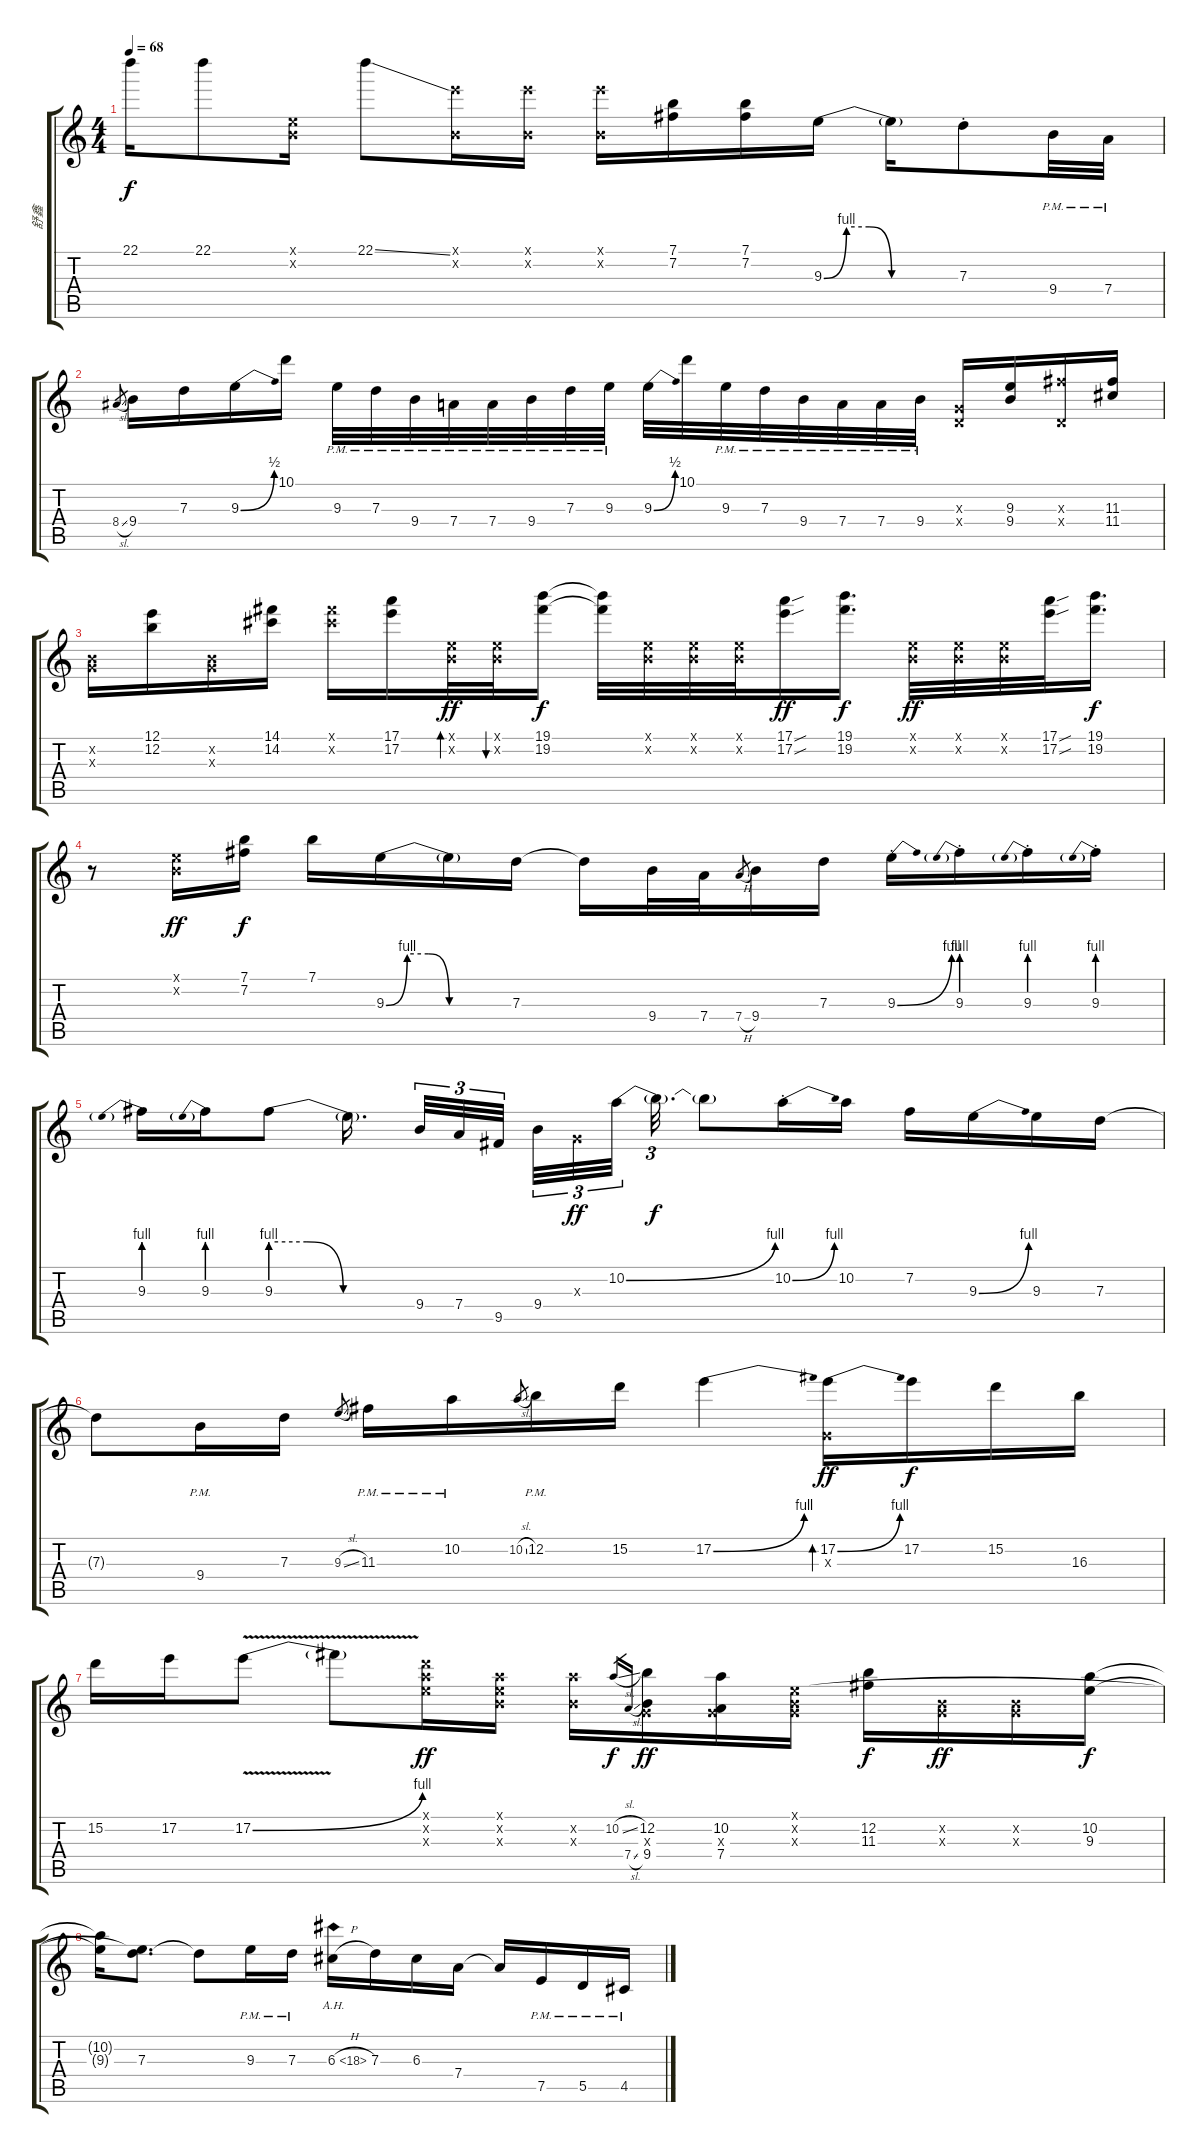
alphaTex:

\track ("舒鑫" "舒鑫") {instrument overdrivenguitar}
\staff {score tabs}
\tuning (E4 B3 G3 D3 A2 E2) {hide}
\ts (4 4)
\tempo 68
\clef g2
\ks c
22.1{t}.16{dy f} 22.1.8 (0.1{x} 0.2{x}).16 22.1{ss}.8 (12.1{x} 0.2{x}).16 (12.1{x} 0.2{x}).16 (12.1{x} 0.2{x}).16 (7.1 7.2).16 (7.1 7.2).16 9.3{be (custom 0 0 10 4 20 4 30 0 60 0)}.16 9.3{t}.16 7.3{st}.8 9.4{pm}.32 7.4{pm}.32 |
8.4{sl}.8{gr} 9.4.16 7.3.16 9.3{be (bend 0 0 60 2)}.16 10.1.16 9.3{pm}.32 7.3{pm}.32 9.4{pm}.32 7.4{pm}.32 7.4{pm}.32 9.4{pm}.32 7.3{pm}.32 9.3{pm}.32 9.3{be (bend 0 0 60 2)}.32 10.1.32 9.3{pm}.32 7.3{pm}.32 9.4{pm}.32 7.4{pm}.32 7.4{pm}.32 9.4{pm}.32 (0.3{x} 0.4{x}).16 (9.3 9.4).16 (11.3{x} 0.4{x}).16 (11.3 11.4).16 |
(0.2{x} 0.3{x}).16 (12.1 12.2).16 (0.2{x} 0.3{x}).16 (14.1 14.2).16 (14.1{x} 14.2{x}).16 (17.1 17.2).16 (0.1{x} 0.2{x}).32{bd 120 dy ff} (0.1{x} 0.2{x}).32{bu 120} (19.1 19.2).16{dy f} (19.1{t} 19.2{t}).32 (0.1{x} 0.2{x}).32 (0.1{x} 0.2{x}).32 (0.1{x} 0.2{x}).32 (17.1{sou} 17.2{sou}).16{dy ff} (19.1 19.2).16{d dy f} (0.1{x} 0.2{x}).32{dy ff} (0.1{x} 0.2{x}).32 (0.1{x} 0.2{x}).32 (17.1{sou} 17.2{sou}).32 (19.1 19.2).16{d dy f} |
r.8 (0.1{x} 0.2{x}).16{dy ff} (7.1 7.2).16{dy f} 7.1.16 9.3{be (custom 0 0 10 4 20 4 30 0 60 0)}.16 9.3{t}.16 7.3.16 7.3{t}.16 9.4.32 7.4.32 7.4{h}.8{gr} 9.4.16 7.3.16 9.3{be (bend 0 0 60 4) st}.16 9.3{be (prebend 0 4 60 4) st}.16 9.3{be (prebend 0 4 60 4) st}.16 9.3{be (prebend 0 4 60 4) st}.16 |
9.3{be (prebend 0 4 60 4)}.16 9.3{be (prebend 0 4 60 4)}.16 9.3{be (custom 0 4 15 4 30 0 60 0)}.8 9.3{t}.16{d beam splitsecondary} 9.4.32{tu (3 2)} 7.4.32{tu (3 2)} 9.5.32{tu (3 2) beam splitsecondary} 9.4.32{tu (3 2)} 0.3{x}.32{tu (3 2) dy ff} 10.2{be (bend 0 0 60 4)}.32{tu (3 2) beam splitsecondary} 10.2{t}.32{d tu (3 2) dy f} 10.2{t}.8 10.2{be (bend 0 0 60 4) st}.16 10.2.16 7.2.16 9.3{be (bend 0 0 60 4)}.16 9.3.16 7.3.16 |
7.3{t}.8 9.4{pm}.16 7.3.16 9.3{sl}.8{gr} 11.3{pm}.16 10.2{pm}.16 10.2{sl}.8{gr} 12.2{pm}.16 15.2.16 17.2{be (bend 0 0 60 4)}.4 (17.2{be (bend 0 0 60 4)} 0.3{x}).16{bd 120 dy ff} 17.2.16{dy f} 15.2.16 16.3.16 |
15.2.16 17.2.16 17.2{be (bend 0 0 60 4) v}.8 17.2{t}.8 (0.1{x} 15.2{x} 14.3{x}).16{dy ff} (0.1{x} 0.2{x} 14.3{x}).16 (0.2{x} 14.3{x}).16 10.2{sl}.16{gr dy f} 7.4{sl}.16{gr} (12.2 0.3{x} 9.4).16{dy ff} (10.2 0.3{x} 7.4).16 (0.1{x} 0.2{x} 0.3{x}).16 (12.2 11.3).16{dy f} (0.2{x} 0.3{x}).16{dy ff} (0.2{x} 0.3{x}).16 (10.2 9.3).16{dy f} |
(10.2{t} 9.3{t}).16 (0.1{t} 7.3).8{d} 7.3{t}.8 9.3{pm}.16 7.3{pm}.16 6.3{ah 12 h}.16 7.3.16 6.3.16 7.4.16 7.4{t}.16 7.5{pm}.16 5.5{pm}.16 4.5{pm}.16
